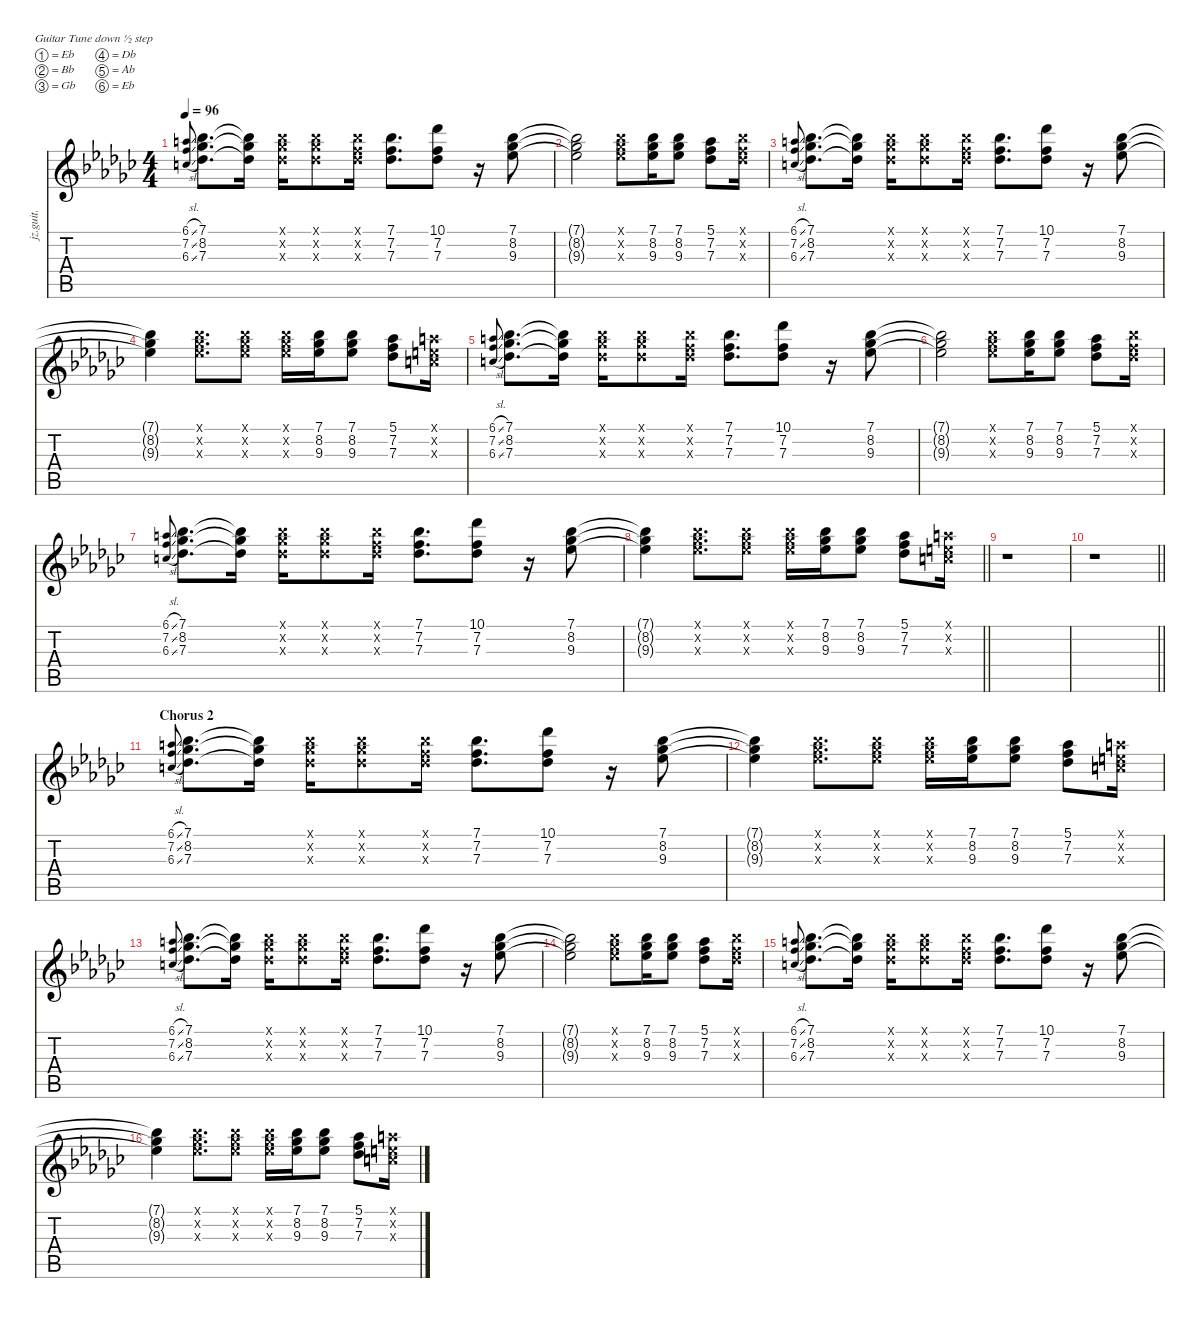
\defaultSystemsLayout 4
\hideDynamics
\bracketExtendMode nobrackets
\otherSystemsTrackNameOrientation horizontal
\track ("Rhythm Guitar" "jz.guit.") {defaultSystemsLayout 5 instrument electricguitarjazz}
\staff {score tabs}
\tuning (Eb4 Bb3 Gb3 Db3 Ab2 Eb2)
\ts (4 4)
\tempo 96
\clef g2
\ks gb
(6.1{sl acc forcenatural} 7.2{sl acc forcenatural} 6.3{sl acc forcenatural}).8{gr onbeat dy mf beam Up} (7.1{acc b} 8.2{acc b} 7.3{acc b}).8{d dy f beam Down} (7.1{t acc b} 8.2{t acc b} 7.3{t acc b}).16{beam Down} (7.1{x acc b} 8.2{x acc b} 7.3{x acc b}).16{beam Down} (7.1{x acc b} 8.2{x acc b} 7.3{x acc b}).8{beam Down} (7.1{x acc b} 7.2{x acc forcenatural} 7.3{x acc b}).16{beam Down} (7.1{acc b} 7.2{acc forcenatural} 7.3{acc b}).8{d beam Down} (10.1{acc b} 7.2{acc forcenatural} 7.3{acc b}).8{beam Down} r.16{beam Down} (7.1{acc b} 8.2{acc b} 9.3{acc b}).8{beam Down} |
(7.1{t acc b} 8.2{t acc b} 9.3{t acc b}).2{beam Down} (7.1{x acc b} 8.2{x acc b} 9.3{x acc b}).8{beam Down} (7.1{acc b} 8.2{acc b} 9.3{acc b}).16{beam Down} (7.1{acc b} 8.2{acc b} 9.3{acc b}).8{beam Down} (5.1{acc b} 7.2{acc forcenatural} 7.3{acc b}).8{beam Down} (7.1{x acc b} 7.2{x acc forcenatural} 7.3{x acc b}).16{beam Down} |
(6.1{sl acc forcenatural} 7.2{sl acc forcenatural} 6.3{sl acc forcenatural}).8{gr onbeat dy mf beam Up} (7.1{acc b} 8.2{acc b} 7.3{acc b}).8{d dy f beam Down} (7.1{t acc b} 8.2{t acc b} 7.3{t acc b}).16{beam Down} (7.1{x acc b} 8.2{x acc b} 7.3{x acc b}).16{beam Down} (7.1{x acc b} 8.2{x acc b} 7.3{x acc b}).8{beam Down} (7.1{x acc b} 7.2{x acc forcenatural} 7.3{x acc b}).16{beam Down} (7.1{acc b} 7.2{acc forcenatural} 7.3{acc b}).8{d beam Down} (10.1{acc b} 7.2{acc forcenatural} 7.3{acc b}).8{beam Down} r.16{beam Down} (7.1{acc b} 8.2{acc b} 9.3{acc b}).8{beam Down} |
(7.1{t acc b} 8.2{t acc b} 9.3{t acc b}).4{beam Down} (7.1{x acc b} 8.2{x acc b} 9.3{x acc b}).8{d beam Down} (7.1{x acc b} 8.2{x acc b} 9.3{x acc b}).8{beam Down} (7.1{x acc b} 8.2{x acc b} 9.3{x acc b}).16{beam Down} (7.1{acc b} 8.2{acc b} 9.3{acc b}).16{beam Down} (7.1{acc b} 8.2{acc b} 9.3{acc b}).8{beam Down} (5.1{acc b} 7.2{acc forcenatural} 7.3{acc b}).8{beam Down} (6.1{x acc forcenatural} 6.2{x acc forcenatural} 6.3{x acc forcenatural}).16{beam Down} |
(6.1{sl acc forcenatural} 7.2{sl acc forcenatural} 6.3{sl acc forcenatural}).8{gr onbeat dy mf beam Up} (7.1{acc b} 8.2{acc b} 7.3{acc b}).8{d dy f beam Down} (7.1{t acc b} 8.2{t acc b} 7.3{t acc b}).16{beam Down} (7.1{x acc b} 8.2{x acc b} 7.3{x acc b}).16{beam Down} (7.1{x acc b} 8.2{x acc b} 7.3{x acc b}).8{beam Down} (7.1{x acc b} 7.2{x acc forcenatural} 7.3{x acc b}).16{beam Down} (7.1{acc b} 7.2{acc forcenatural} 7.3{acc b}).8{d beam Down} (10.1{acc b} 7.2{acc forcenatural} 7.3{acc b}).8{beam Down} r.16{beam Down} (7.1{acc b} 8.2{acc b} 9.3{acc b}).8{beam Down} |
(7.1{t acc b} 8.2{t acc b} 9.3{t acc b}).2{beam Down} (7.1{x acc b} 8.2{x acc b} 9.3{x acc b}).8{beam Down} (7.1{acc b} 8.2{acc b} 9.3{acc b}).16{beam Down} (7.1{acc b} 8.2{acc b} 9.3{acc b}).8{beam Down} (5.1{acc b} 7.2{acc forcenatural} 7.3{acc b}).8{beam Down} (7.1{x acc b} 7.2{x acc forcenatural} 7.3{x acc b}).16{beam Down} |
(6.1{sl acc forcenatural} 7.2{sl acc forcenatural} 6.3{sl acc forcenatural}).8{gr onbeat dy mf beam Up} (7.1{acc b} 8.2{acc b} 7.3{acc b}).8{d dy f beam Down} (7.1{t acc b} 8.2{t acc b} 7.3{t acc b}).16{beam Down} (7.1{x acc b} 8.2{x acc b} 7.3{x acc b}).16{beam Down} (7.1{x acc b} 8.2{x acc b} 7.3{x acc b}).8{beam Down} (7.1{x acc b} 7.2{x acc forcenatural} 7.3{x acc b}).16{beam Down} (7.1{acc b} 7.2{acc forcenatural} 7.3{acc b}).8{d beam Down} (10.1{acc b} 7.2{acc forcenatural} 7.3{acc b}).8{beam Down} r.16{beam Down} (7.1{acc b} 8.2{acc b} 9.3{acc b}).8{beam Down} |
\barLineRight lightlight
(7.1{t acc b} 8.2{t acc b} 9.3{t acc b}).4{beam Down} (7.1{x acc b} 8.2{x acc b} 9.3{x acc b}).8{d beam Down} (7.1{x acc b} 8.2{x acc b} 9.3{x acc b}).8{beam Down} (7.1{x acc b} 8.2{x acc b} 9.3{x acc b}).16{beam Down} (7.1{acc b} 8.2{acc b} 9.3{acc b}).16{beam Down} (7.1{acc b} 8.2{acc b} 9.3{acc b}).8{beam Down} (5.1{acc b} 7.2{acc forcenatural} 7.3{acc b}).8{beam Down} (6.1{x acc forcenatural} 6.2{x acc forcenatural} 6.3{x acc forcenatural}).16{beam Down} |
r.1{beam Down} |
\barLineRight lightlight
r.1{beam Down} |
\section ("" "Chorus 2")
(6.1{sl acc forcenatural} 7.2{sl acc forcenatural} 6.3{sl acc forcenatural}).8{gr onbeat dy mf beam Up} (7.1{acc b} 8.2{acc b} 7.3{acc b}).8{d dy f beam Down} (7.1{t acc b} 8.2{t acc b} 7.3{t acc b}).16{beam Down} (7.1{x acc b} 8.2{x acc b} 7.3{x acc b}).16{beam Down} (7.1{x acc b} 8.2{x acc b} 7.3{x acc b}).8{beam Down} (7.1{x acc b} 7.2{x acc forcenatural} 7.3{x acc b}).16{beam Down} (7.1{acc b} 7.2{acc forcenatural} 7.3{acc b}).8{d beam Down} (10.1{acc b} 7.2{acc forcenatural} 7.3{acc b}).8{beam Down} r.16{beam Down} (7.1{acc b} 8.2{acc b} 9.3{acc b}).8{beam Down} |
(7.1{t acc b} 8.2{t acc b} 9.3{t acc b}).4{beam Down} (7.1{x acc b} 8.2{x acc b} 9.3{x acc b}).8{d beam Down} (7.1{x acc b} 8.2{x acc b} 9.3{x acc b}).8{beam Down} (7.1{x acc b} 8.2{x acc b} 9.3{x acc b}).16{beam Down} (7.1{acc b} 8.2{acc b} 9.3{acc b}).16{beam Down} (7.1{acc b} 8.2{acc b} 9.3{acc b}).8{beam Down} (5.1{acc b} 7.2{acc forcenatural} 7.3{acc b}).8{beam Down} (6.1{x acc forcenatural} 6.2{x acc forcenatural} 6.3{x acc forcenatural}).16{beam Down} |
(6.1{sl acc forcenatural} 7.2{sl acc forcenatural} 6.3{sl acc forcenatural}).8{gr onbeat dy mf beam Up} (7.1{acc b} 8.2{acc b} 7.3{acc b}).8{d dy f beam Down} (7.1{t acc b} 8.2{t acc b} 7.3{t acc b}).16{beam Down} (7.1{x acc b} 8.2{x acc b} 7.3{x acc b}).16{beam Down} (7.1{x acc b} 8.2{x acc b} 7.3{x acc b}).8{beam Down} (7.1{x acc b} 7.2{x acc forcenatural} 7.3{x acc b}).16{beam Down} (7.1{acc b} 7.2{acc forcenatural} 7.3{acc b}).8{d beam Down} (10.1{acc b} 7.2{acc forcenatural} 7.3{acc b}).8{beam Down} r.16{beam Down} (7.1{acc b} 8.2{acc b} 9.3{acc b}).8{beam Down} |
(7.1{t acc b} 8.2{t acc b} 9.3{t acc b}).2{beam Down} (7.1{x acc b} 8.2{x acc b} 9.3{x acc b}).8{beam Down} (7.1{acc b} 8.2{acc b} 9.3{acc b}).16{beam Down} (7.1{acc b} 8.2{acc b} 9.3{acc b}).8{beam Down} (5.1{acc b} 7.2{acc forcenatural} 7.3{acc b}).8{beam Down} (7.1{x acc b} 7.2{x acc forcenatural} 7.3{x acc b}).16{beam Down} |
(6.1{sl acc forcenatural} 7.2{sl acc forcenatural} 6.3{sl acc forcenatural}).8{gr onbeat dy mf beam Up} (7.1{acc b} 8.2{acc b} 7.3{acc b}).8{d dy f beam Down} (7.1{t acc b} 8.2{t acc b} 7.3{t acc b}).16{beam Down} (7.1{x acc b} 8.2{x acc b} 7.3{x acc b}).16{beam Down} (7.1{x acc b} 8.2{x acc b} 7.3{x acc b}).8{beam Down} (7.1{x acc b} 7.2{x acc forcenatural} 7.3{x acc b}).16{beam Down} (7.1{acc b} 7.2{acc forcenatural} 7.3{acc b}).8{d beam Down} (10.1{acc b} 7.2{acc forcenatural} 7.3{acc b}).8{beam Down} r.16{beam Down} (7.1{acc b} 8.2{acc b} 9.3{acc b}).8{beam Down} |
(7.1{t acc b} 8.2{t acc b} 9.3{t acc b}).4{beam Down} (7.1{x acc b} 8.2{x acc b} 9.3{x acc b}).8{d beam Down} (7.1{x acc b} 8.2{x acc b} 9.3{x acc b}).8{beam Down} (7.1{x acc b} 8.2{x acc b} 9.3{x acc b}).16{beam Down} (7.1{acc b} 8.2{acc b} 9.3{acc b}).16{beam Down} (7.1{acc b} 8.2{acc b} 9.3{acc b}).8{beam Down} (5.1{acc b} 7.2{acc forcenatural} 7.3{acc b}).8{beam Down} (6.1{x acc forcenatural} 6.2{x acc forcenatural} 6.3{x acc forcenatural}).16{beam Down}
